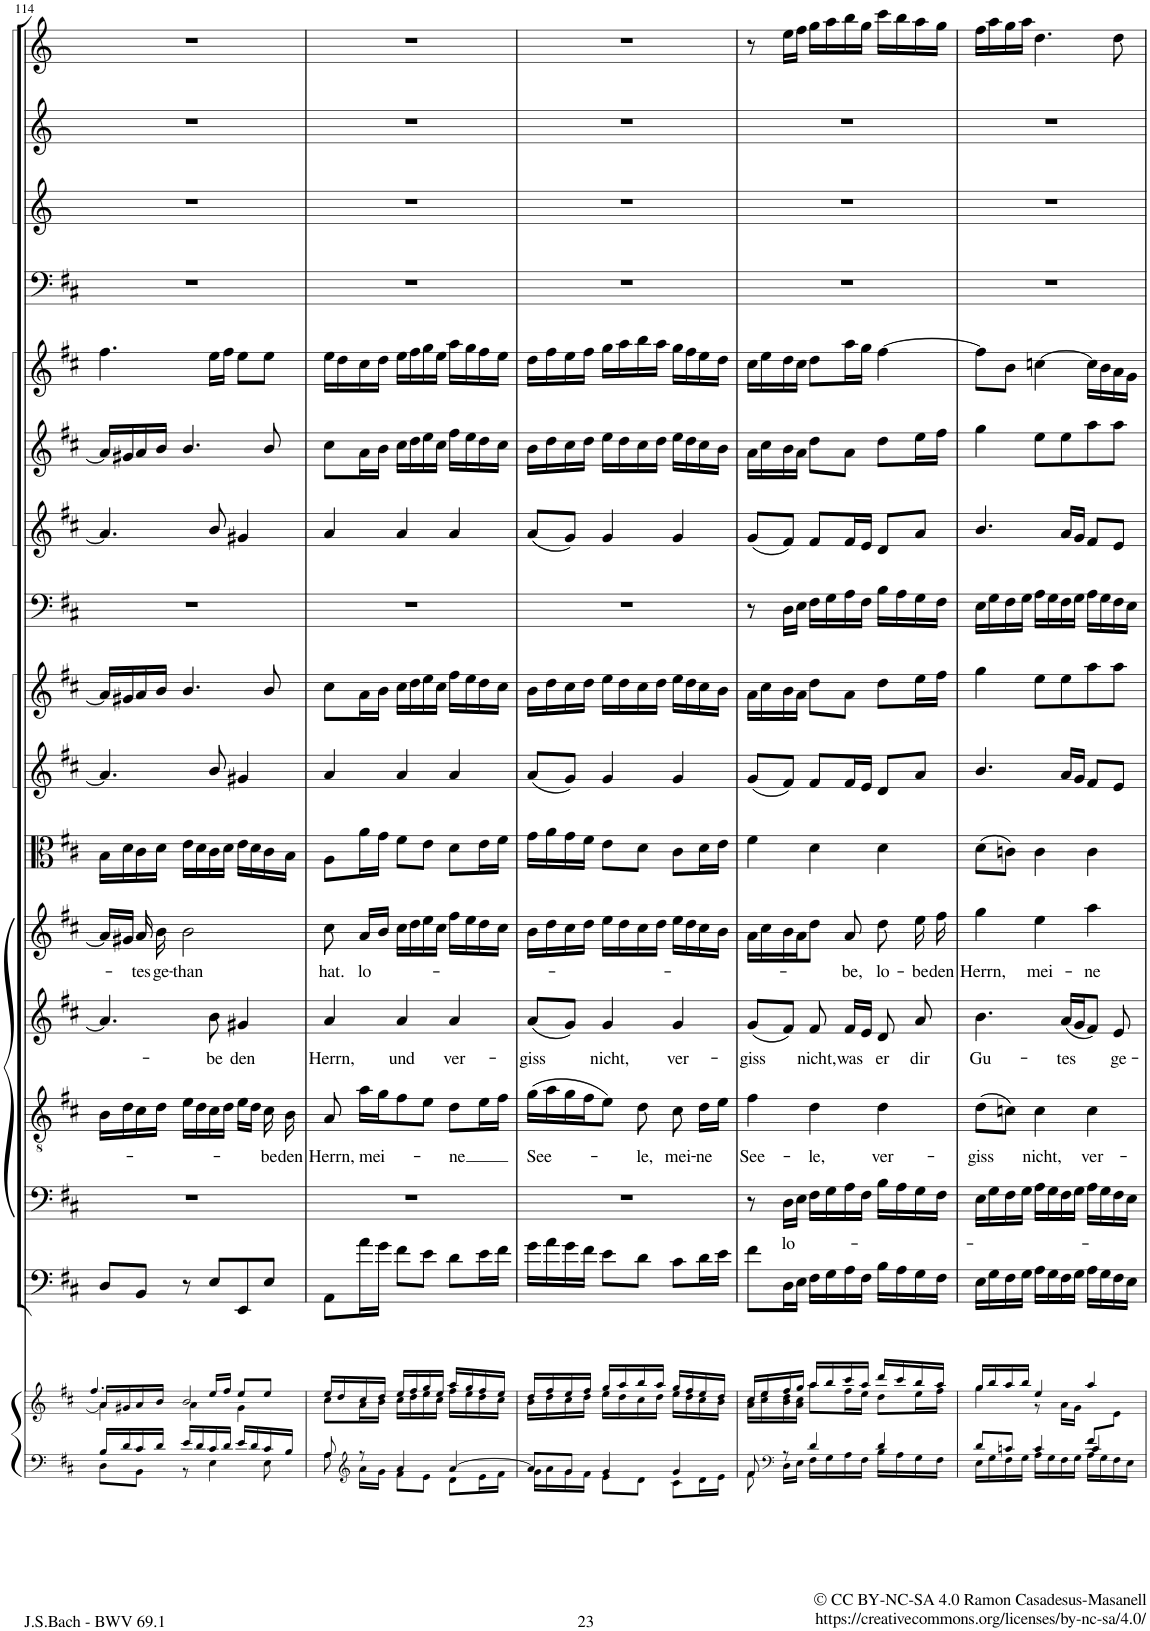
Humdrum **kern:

**kern	**kern	**kern	**kern	**text	**kern	**text	**kern	**text	**kern	**text	**kern	**kern	**kern	**kern	**kern	**kern	**kern	**kern	**kern	**kern	**kern
*part17	*part17	*part16	*part15	*part15	*part14	*part14	*part13	*part13	*part12	*part12	*part11	*part10	*part9	*part8	*part7	*part6	*part5	*part4	*part3	*part2	*part1
*staff18	*staff17	*staff16	*staff15	*staff15	*staff14	*staff14	*staff13	*staff13	*staff12	*staff12	*staff11	*staff10	*staff9	*staff8	*staff7	*staff6	*staff5	*staff4	*staff3	*staff2	*staff1
*I"Piano reduction	*	*I"Continuo	*I"Basso	*	*I"Tenore	*	*I"Alto	*	*I"Soprano	*	*I"Viola	*I"Violino II	*I"Violino I	*I"Fagotto	*I"Oboe III	*I"Oboe II	*I"Oboe I	*I"Timpani	*I"Tromba III (D)	*I"Tromba II (D)	*I"Tromba I (D)
*I'Pno	*	*	*	*	*	*	*	*	*	*	*	*	*	*	*I'Ob	*I'Ob	*I'Ob	*I'Timp	*	*	*
!!LO:PB:g=z
*clefF4	*clefG2	*clefF4	*clefF4	*	*clefGv2	*	*clefG2	*	*clefG2	*	*clefC3	*clefG2	*clefG2	*clefF4	*clefG2	*clefG2	*clefG2	*clefF4	*clefG2	*clefG2	*clefG2
*	*	*	*	*	*	*	*	*	*	*	*	*	*	*	*	*	*	*	*Trd-1c-2	*Trd-1c-2	*Trd-1c-2
*k[f#c#]	*k[f#c#]	*k[f#c#]	*k[f#c#]	*	*k[f#c#]	*	*k[f#c#]	*	*k[f#c#]	*	*k[f#c#]	*k[f#c#]	*k[f#c#]	*k[f#c#]	*k[f#c#]	*k[f#c#]	*k[f#c#]	*k[f#c#]	*k[]	*k[]	*k[]
*M3/4	*M3/4	*M3/4	*M3/4	*	*M3/4	*	*M3/4	*	*M3/4	*	*M3/4	*M3/4	*M3/4	*M3/4	*M3/4	*M3/4	*M3/4	*M3/4	*M3/4	*M3/4	*M3/4
=114	=114	=114	=114	=114	=114	=114	=114	=114	=114	=114	=114	=114	=114	=114	=114	=114	=114	=114	=114	=114	=114
*^	*^	*	*	*	*	*	*	*	*	*	*	*	*	*	*	*	*	*	*	*	*
*	*	*	*^	*	*	*	*	*	*	*	*	*	*	*	*	*	*	*	*	*	*	*	*
16B/LL	8D\L	4.ff#/	4a\]	16a/LL	8D/L	2.r	.	16B\LL	.	4.a/]	.	16a/LL]	.	16B\LL	4.a/]	16a/LL]	2.r	4.a/]	16a/LL]	4.ff#\	2.r	2.r	2.r	2.r
16d/	.	.	.	16g#X/	.	.	.	16d\	.	.	.	16g#X/JJ	.	16d\	.	16g#X/	.	.	16g#X/	.	.	.	.	.
!	!	!	!	!	!	!	!	!	!	!	!	!	!LO:LY:b	!	!	!	!	!	!	!	!	!	!	!
16c#/	8BB\J	.	.	16a/	8BB/J	.	.	16c#\	.	.	.	16a/	tes	16c#\	.	16a/	.	.	16a/	.	.	.	.	.
!	!	!	!	!	!	!	!	!	!	!	!	!	!LO:LY:b	!	!	!	!	!	!	!	!	!	!	!
16d/JJ	.	.	.	16b/JJ	.	.	.	16d\JJ	.	.	.	16b\	ge-	16d\JJ	.	16b/JJ	.	.	16b/JJ	.	.	.	.	.
!	!	!	!	!	!	!	!	!	!	!	!	!	!LO:LY:b	!	!	!	!	!	!	!	!	!	!	!
16e/LL	8r	.	4a\	2b/	8r	.	.	16e\LL	.	.	.	2b\	than	16e\LL	.	4.b/	.	.	4.b/	.	.	.	.	.
16d/	.	.	.	.	.	.	.	16d\	.	.	.	.	.	16d\	.	.	.	.	.	.	.	.	.	.
!	!	!	!	!	!	!	!	!	!	!	!LO:LY:b	!	!	!	!	!	!	!	!	!	!	!	!	!
16c#/	4E\	16ee/LL	.	.	8E/L	.	.	16c#\	.	8b\	be	.	.	16c#\	8b/	.	.	8b/	.	16ee\LL	.	.	.	.
16d/JJ	.	16ff#/JJ	.	.	.	.	.	16d\JJ	.	.	.	.	.	16d\JJ	.	.	.	.	.	16ff#\JJ	.	.	.	.
!	!	!	!	!	!	!	!	!	!	!	!LO:LY:b	!	!	!	!	!	!	!	!	!	!	!	!	!
16e/LL	.	8ee/L	4g#\	.	8EE/	.	.	16e\LL	.	4g#X/	den	.	.	16e\LL	4g#X/	.	.	4g#X/	.	8ee\L	.	.	.	.
16d/	.	.	.	.	.	.	.	16d\JJ	.	.	.	.	.	16d\	.	.	.	.	.	.	.	.	.	.
!	!	!	!	!	!	!	!	!	!LO:LY:b	!	!	!	!	!	!	!	!	!	!	!	!	!	!	!
16c#/	8E\	8ee/J	.	.	8E/J	.	.	16c#\	be	.	.	.	.	16c#\	.	8b/	.	.	8b/	8ee\J	.	.	.	.
!	!	!	!	!	!	!	!	!	!LO:LY:b	!	!	!	!	!	!	!	!	!	!	!	!	!	!	!
16B/JJ	.	.	.	.	.	.	.	16B\	den	.	.	.	.	16B\JJ	.	.	.	.	.	.	.	.	.	.
*	*	*	*v	*v	*	*	*	*	*	*	*	*	*	*	*	*	*	*	*	*	*	*	*	*
=115	=115	=115	=115	=115	=115	=115	=115	=115	=115	=115	=115	=115	=115	=115	=115	=115	=115	=115	=115	=115	=115	=115	=115
!	!	!	!	!	!	!	!	!LO:LY:b	!	!LO:LY:b	!	!LO:LY:b	!	!	!	!	!	!	!	!	!	!	!
8A/	8A\	16ee/LL	8cc#\L	8AA\L	2.r	.	8A/	Herrn,	4a/	Herrn,	8cc#\	hat.	8A\L	4a/	8cc#\L	2.r	4a/	8cc#\L	16ee\LL	2.r	2.r	2.r	2.r
.	.	16dd/	.	.	.	.	.	.	.	.	.	.	.	.	.	.	.	.	16dd\	.	.	.	.
*clefG2	*	*	*	*	*	*	*	*	*	*	*	*	*	*	*	*	*	*	*	*	*	*	*
!	!	!	!	!	!	!	!	!LO:LY:b	!	!	!	!LO:LY:b	!	!	!	!	!	!	!	!	!	!	!
8r	16a\LL	16cc#/	16a\L	16a\L	.	.	16a\LL	mei-	.	.	16a/LL	lo	16a\L	.	16a\L	.	.	16a\L	16cc#\	.	.	.	.
.	16g\JJ	16dd/JJ	16b\JJ	16g\JJ	.	.	16g\J	.	.	.	16b/JJ	.	16g\JJ	.	16b\JJ	.	.	16b\JJ	16dd\JJ	.	.	.	.
!	!	!	!	!	!	!	!	!	!	!LO:LY:b	!	!	!	!	!	!	!	!	!	!	!	!	!
4a/	8f#\L	16ee/LL	16cc#\LL	8f#\L	.	.	8f#\	.	4a/	und	16cc#\LL	.	8f#\L	4a/	16cc#\LL	.	4a/	16cc#\LL	16ee\LL	.	.	.	.
.	.	16ff#/	16dd\	.	.	.	.	.	.	.	16dd\	.	.	.	16dd\	.	.	16dd\	16ff#\	.	.	.	.
.	8e\J	16gg/	16ee\	8e\J	.	.	8e\J	.	.	.	16ee\	.	8e\J	.	16ee\	.	.	16ee\	16gg\	.	.	.	.
.	.	16ee/JJ	16cc#\JJ	.	.	.	.	.	.	.	16cc#\JJ	.	.	.	16cc#\JJ	.	.	16cc#\JJ	16ee\JJ	.	.	.	.
!	!	!	!	!	!	!	!	!LO:LY:b	!	!LO:LY:b	!	!	!	!	!	!	!	!	!	!	!	!	!
[4a/	8d\L	16aa/LL	16ff#\LL	8d\L	.	.	8d\L	-ne	4a/	ver-	16ff#\LL	.	8d\L	4a/	16ff#\LL	.	4a/	16ff#\LL	16aa\LL	.	.	.	.
.	.	16gg/	16ee\	.	.	.	.	.	.	.	16ee\	.	.	.	16ee\	.	.	16ee\	16gg\	.	.	.	.
.	16e\L	16ff#/	16dd\	16e\L	.	.	16e\L	.	.	.	16dd\	.	16e\L	.	16dd\	.	.	16dd\	16ff#\	.	.	.	.
.	16f#\JJ	16ee/JJ	16cc#\JJ	16f#\JJ	.	.	16f#\JJ	.	.	.	16cc#\JJ	.	16f#\JJ	.	16cc#\JJ	.	.	16cc#\JJ	16ee\JJ	.	.	.	.
=116	=116	=116	=116	=116	=116	=116	=116	=116	=116	=116	=116	=116	=116	=116	=116	=116	=116	=116	=116	=116	=116	=116	=116
!	!	!	!	!	!	!	!	!LO:LY:b	!	!LO:LY:b	!	!	!	!	!	!	!	!	!	!	!	!	!
8a/L]	16g\LL	16dd/LL	16b\LL	16g\LL	2.r	.	(16g\LL	See-	(8a/L	giss	16b\LL	.	16g\LL	(8a/L	16b\LL	2.r	(8a/L	16b\LL	16dd\LL	2.r	2.r	2.r	2.r
.	16a\	16ff#/	16dd\	16a\	.	.	16a\	.	.	.	16dd\	.	16a\	.	16dd\	.	.	16dd\	16ff#\	.	.	.	.
8g/J	16g\	16ee/	16cc#\	16g\	.	.	16g\	.	8g/J)	.	16cc#\	.	16g\	8g/J)	16cc#\	.	8g/J)	16cc#\	16ee\	.	.	.	.
.	16f#\JJ	16ff#/JJ	16dd\JJ	16f#\JJ	.	.	16f#\J	.	.	.	16dd\JJ	.	16f#\JJ	.	16dd\JJ	.	.	16dd\JJ	16ff#\JJ	.	.	.	.
!	!	!	!	!	!	!	!	!	!	!LO:LY:b	!	!	!	!	!	!	!	!	!	!	!	!	!
4g/	8e\L	16gg/LL	16ee\LL	8e\L	.	.	8e\J)	.	4g/	nicht,	16ee\LL	.	8e\L	4g/	16ee\LL	.	4g/	16ee\LL	16gg\LL	.	.	.	.
.	.	16aa/	16dd\	.	.	.	.	.	.	.	16dd\	.	.	.	16dd\	.	.	16dd\	16aa\	.	.	.	.
!	!	!	!	!	!	!	!	!LO:LY:b	!	!	!	!	!	!	!	!	!	!	!	!	!	!	!
.	8d\J	16bb/	16cc#\	8d\J	.	.	8d\	le,	.	.	16cc#\	.	8d\J	.	16cc#\	.	.	16cc#\	16bb\	.	.	.	.
.	.	16aa/JJ	16dd\JJ	.	.	.	.	.	.	.	16dd\JJ	.	.	.	16dd\JJ	.	.	16dd\JJ	16aa\JJ	.	.	.	.
!	!	!	!	!	!	!	!	!LO:LY:b	!	!LO:LY:b	!	!	!	!	!	!	!	!	!	!	!	!	!
4g/	8c#\L	16gg/LL	16ee\LL	8c#\L	.	.	8c#\	mei-	4g/	ver-	16ee\LL	.	8c#\L	4g/	16ee\LL	.	4g/	16ee\LL	16gg\LL	.	.	.	.
.	.	16ff#/	16dd\	.	.	.	.	.	.	.	16dd\	.	.	.	16dd\	.	.	16dd\	16ff#\	.	.	.	.
!	!	!	!	!	!	!	!	!LO:LY:b	!	!	!	!	!	!	!	!	!	!	!	!	!	!	!
.	16d\L	16ee/	16cc#\	16d\L	.	.	16d\LL	ne	.	.	16cc#\	.	16d\L	.	16cc#\	.	.	16cc#\	16ee\	.	.	.	.
.	16e\JJ	16dd/JJ	16b\JJ	16e\JJ	.	.	16e\JJ	.	.	.	16b\JJ	.	16e\JJ	.	16b\JJ	.	.	16b\JJ	16dd\JJ	.	.	.	.
=117	=117	=117	=117	=117	=117	=117	=117	=117	=117	=117	=117	=117	=117	=117	=117	=117	=117	=117	=117	=117	=117	=117	=117
!	!	!	!	!	!	!	!	!LO:LY:b	!	!LO:LY:b	!	!	!	!	!	!	!	!	!	!	!	!	!
8f#/	8f#\	16cc#/LL	16a\ 16cc#\LL	8f#\L	8r	.	4f#\	See-	(8g/L	giss	16a\LL	.	4f#\	(8g/L	16a\LL	8r	(8g/L	16a\LL	16cc#\LL	2.r	2.r	2.r	8r
.	.	16ee/	16cc#\ 16ee\	.	.	.	.	.	.	.	16cc#\	.	.	.	16cc#\	.	.	16cc#\	16ee\	.	.	.	.
*clefF4	*	*	*	*	*	*	*	*	*	*	*	*	*	*	*	*	*	*	*	*	*	*	*
!	!	!	!	!	!	!LO:LY:b	!	!	!	!	!	!	!	!	!	!	!	!	!	!	!	!	!
8r	16D\LL	16ff#/	16b\ 16dd\	16D\L	16D\LL	lo	.	.	8f#/J)	.	16b\	.	.	8f#/J)	16b\	16D\LL	8f#/J)	16b\	16dd\	.	.	.	16ee\LL
.	16E\JJ	16gg/JJ	16a\ 16cc#\JJ	16E\JJ	16E\JJ	.	.	.	.	.	16a\J	.	.	.	16a\JJ	16E\JJ	.	16a\JJ	16cc#\JJ	.	.	.	16ff\JJ
!	!	!	!	!	!	!	!	!LO:LY:b	!	!LO:LY:b	!	!	!	!	!	!	!	!	!	!	!	!	!
4d/	16F#\LL	16aa/LL	8aa\L	16F#\LL	16F#\LL	.	4d\	le,	8f#/	nicht,	8dd\J	.	4d\	8f#/L	8dd\L	16F#\LL	8f#/L	8dd\L	8dd\L	.	.	.	16gg\LL
.	16G\	16bb/	.	16G\	16G\	.	.	.	.	.	.	.	.	.	.	16G\	.	.	.	.	.	.	16aa\
!	!	!	!	!	!	!	!	!	!	!LO:LY:b	!	!LO:LY:b	!	!	!	!	!	!	!	!	!	!	!
.	16A\	16ccc#/	16ff#\L	16A\	16A\	.	.	.	16f#/LL	was	8a/	be,	.	16f#/L	8a\J	16A\	16f#/L	8a\J	16aa\L	.	.	.	16bb\
.	16F#\JJ	16aa/JJ	16ee\JJ	16F#\JJ	16F#\JJ	.	.	.	16e/JJ	.	.	.	.	16e/JJ	.	16F#\JJ	16e/JJ	.	16gg\JJ	.	.	.	16gg\JJ
!	!	!	!	!	!	!	!	!LO:LY:b	!	!LO:LY:b	!	!LO:LY:b	!	!	!	!	!	!	!	!	!	!	!
4d/	16B\LL	16ddd/LL	8dd\L	16B\LL	16B\LL	.	4d\	ver-	8d/	er	8dd\	lo-	4d\	8d/L	8dd\L	16B\LL	8d/L	8dd\L	[4ff#\	.	.	.	16ccc\LL
.	16A\	16ccc#/	.	16A\	16A\	.	.	.	.	.	.	.	.	.	.	16A\	.	.	.	.	.	.	16bb\
!	!	!	!	!	!	!	!	!	!	!LO:LY:b	!	!LO:LY:b	!	!	!	!	!	!	!	!	!	!	!
.	16G\	16bb/	16ee\L	16G\	16G\	.	.	.	8a/	dir	16ee\	be	.	8a/J	16ee\L	16G\	8a/J	16ee\L	.	.	.	.	16aa\
!	!	!	!	!	!	!	!	!	!	!	!	!LO:LY:b	!	!	!	!	!	!	!	!	!	!	!
.	16F#\JJ	16aa/JJ	16ff#\JJ	16F#\JJ	16F#\JJ	.	.	.	.	.	16ff#\	den	.	.	16ff#\JJ	16F#\JJ	.	16ff#\JJ	.	.	.	.	16gg\JJ
=118	=118	=118	=118	=118	=118	=118	=118	=118	=118	=118	=118	=118	=118	=118	=118	=118	=118	=118	=118	=118	=118	=118	=118
*	*^	*	*	*	*	*	*	*	*	*	*	*	*	*	*	*	*	*	*	*	*	*	*
!	!	!	!	!	!	!	!	!	!LO:LY:b	!	!LO:LY:b	!	!LO:LY:b	!	!	!	!	!	!	!	!	!	!	!
2ryy	8d/L	16E\LL	16gg/LL	4gg\	16E\LL	16E\LL	.	(8d\L	giss	4.b\	Gu-	4gg\	Herrn,	(8d\L	4.b/	4gg\	16E\LL	4.b/	4gg\	8ff#\L]	2.r	2.r	2.r	16ff\LL
.	.	16G\	16bb/	.	16G\	16G\	.	.	.	.	.	.	.	.	.	.	16G\	.	.	.	.	.	.	16aa\
.	8cn/J	16F#\	16aa/	.	16F#\	16F#\	.	8cn\J)	.	.	.	.	.	8cn\J)	.	.	16F#\	.	.	8b\J	.	.	.	16gg\
.	.	16G\JJ	16bb/JJ	.	16G\JJ	16G\JJ	.	.	.	.	.	.	.	.	.	.	16G\JJ	.	.	.	.	.	.	16aa\JJ
!	!	!	!	!	!	!	!	!	!LO:LY:b	!	!	!	!LO:LY:b	!	!	!	!	!	!	!	!	!	!	!
.	4c/	16A\LL	4ee/	8r	16A\LL	16A\LL	.	4c\	nicht,	.	.	4ee\	mei-	4c\	.	8ee\L	16A\LL	.	8ee\L	[4ccn\	.	.	.	4.dd\
.	.	16G\	.	.	16G\	16G\	.	.	.	.	.	.	.	.	.	.	16G\	.	.	.	.	.	.	.
!	!	!	!	!	!	!	!	!	!	!	!LO:LY:b	!	!	!	!	!	!	!	!	!	!	!	!	!
.	.	16F#\	.	16a\LL	16F#\	16F#\	.	.	.	(16a/LL	tes	.	.	.	16a/LL	8ee\	16F#\	16a/LL	8ee\	.	.	.	.	.
.	.	16G\JJ	.	16g\JJ	16G\JJ	16G\JJ	.	.	.	16g/J	.	.	.	.	16g/JJ	.	16G\JJ	16g/JJ	.	.	.	.	.	.
!	!	!	!	!	!	!	!	!	!LO:LY:b	!	!	!	!LO:LY:b	!	!	!	!	!	!	!	!	!	!	!
8f#/L	4c/	16A\LL	4aa/	8ryy	16A\LL	16A\LL	.	4c\	ver-	8f#/J)	.	4aa\	ne	4c\	8f#/L	8aa\	16A\LL	8f#/L	8aa\	16cc\LL]	.	.	.	.
.	.	16G\	.	.	16G\	16G\	.	.	.	.	.	.	.	.	.	.	16G\	.	.	16b\	.	.	.	.
!	!	!	!	!	!	!	!	!	!	!	!LO:LY:b	!	!	!	!	!	!	!	!	!	!	!	!	!
8ryy	.	16F#\	.	8e\J	16F#\	16F#\	.	.	.	8e/	ge-	.	.	.	8e/J	8aa\J	16F#\	8e/J	8aa\J	16a\	.	.	.	8dd\
.	.	16E\JJ	.	.	16E\JJ	16E\JJ	.	.	.	.	.	.	.	.	.	.	16E\JJ	.	.	16g\JJ	.	.	.	.
*v	*v	*v	*	*	*	*	*	*	*	*	*	*	*	*	*	*	*	*	*	*	*	*	*	*
*	*v	*v	*	*	*	*	*	*	*	*	*	*	*	*	*	*	*	*	*	*	*	*
=	=	=	=	=	=	=	=	=	=	=	=	=	=	=	=	=	=	=	=	=	=
*-	*-	*-	*-	*-	*-	*-	*-	*-	*-	*-	*-	*-	*-	*-	*-	*-	*-	*-	*-	*-	*-
